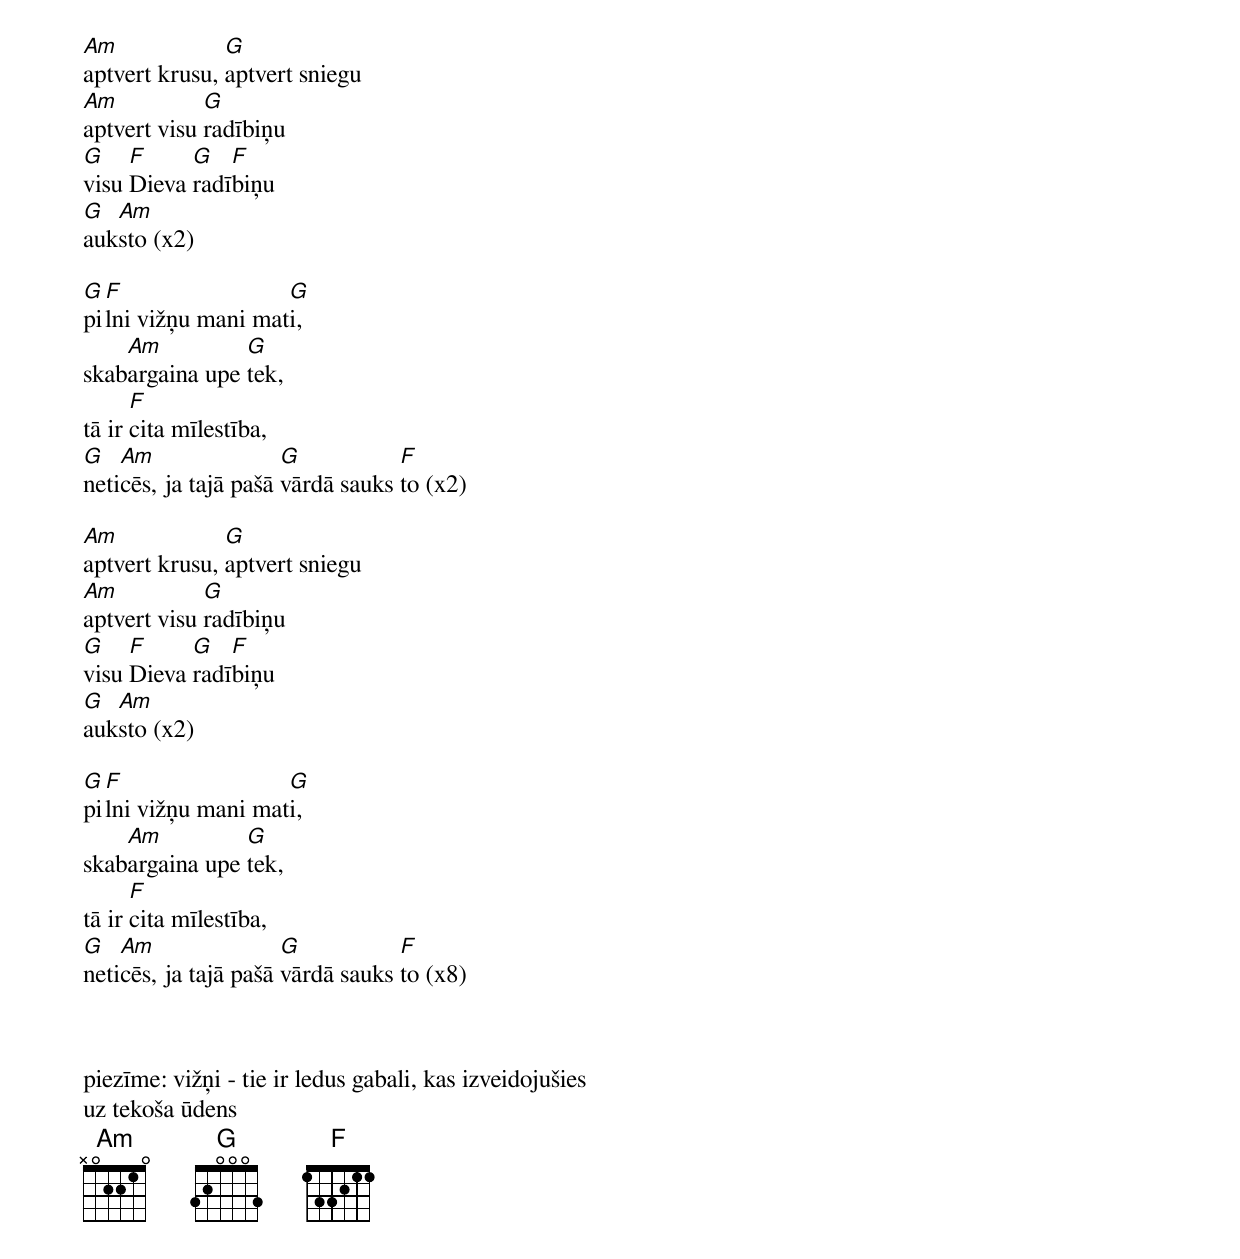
Am             G
aptvert krusu, aptvert sniegu
Am           G
aptvert visu radībiņu
G    F     G   F
visu Dieva radībiņu
G  Am
auksto (x2)

G F                 G
pilni vižņu mani mati,
    Am          G
skabargaina upe tek,
      F
tā ir cita mīlestība,
G   Am                G           F
neticēs, ja tajā pašā vārdā sauks to (x2)

Am             G
aptvert krusu, aptvert sniegu
Am           G
aptvert visu radībiņu
G    F     G   F
visu Dieva radībiņu
G  Am
auksto (x2)

G F                 G
pilni vižņu mani mati,
    Am          G
skabargaina upe tek,
      F
tā ir cita mīlestība,
G   Am                G           F
neticēs, ja tajā pašā vārdā sauks to (x8)



piezīme: vižņi - tie ir ledus gabali, kas izveidojušies
uz tekoša ūdens
